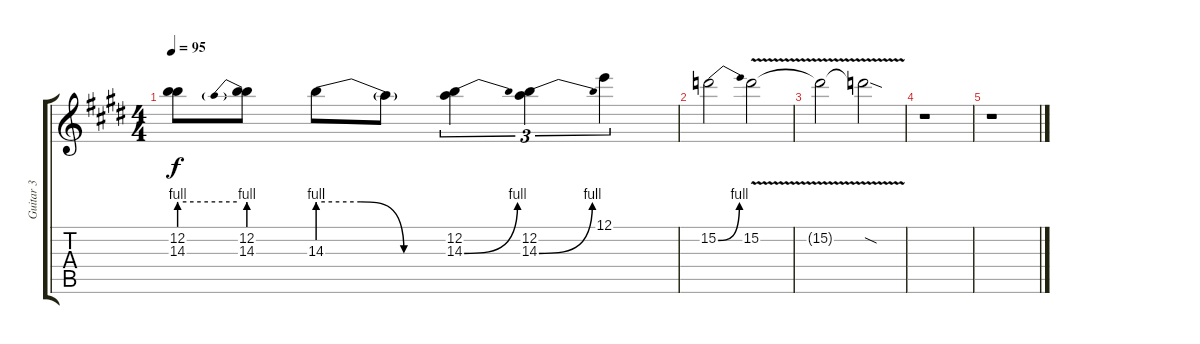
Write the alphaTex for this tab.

\track ("Guitar 3" "Guitar 3") {instrument distortionguitar}
\staff {score tabs}
\tuning (E4 B3 G3 D3 A2 E2) {hide}
\ts (4 4)
\tempo 95
\clef g2
\ks c#minor
(12.2 14.3{be (hold 0 4 60 4) t}).8{dy f} (12.2 14.3{be (prebend 0 4 60 4)}).8 14.3{be (custom 0 4 20 4 40 0 60 0)}.8 14.3{t}.8 (12.2 14.3{be (bend 0 0 60 4)}).4{tu (3 2)} (12.2 14.3{be (bend 0 0 60 4)}).4{tu (3 2)} 12.1.4{tu (3 2)} |
15.2{be (bend 0 0 60 4)}.2 15.2{v}.2 |
15.2{v t}.2 15.2{sod t}.2 |
r.1 |
r.1
